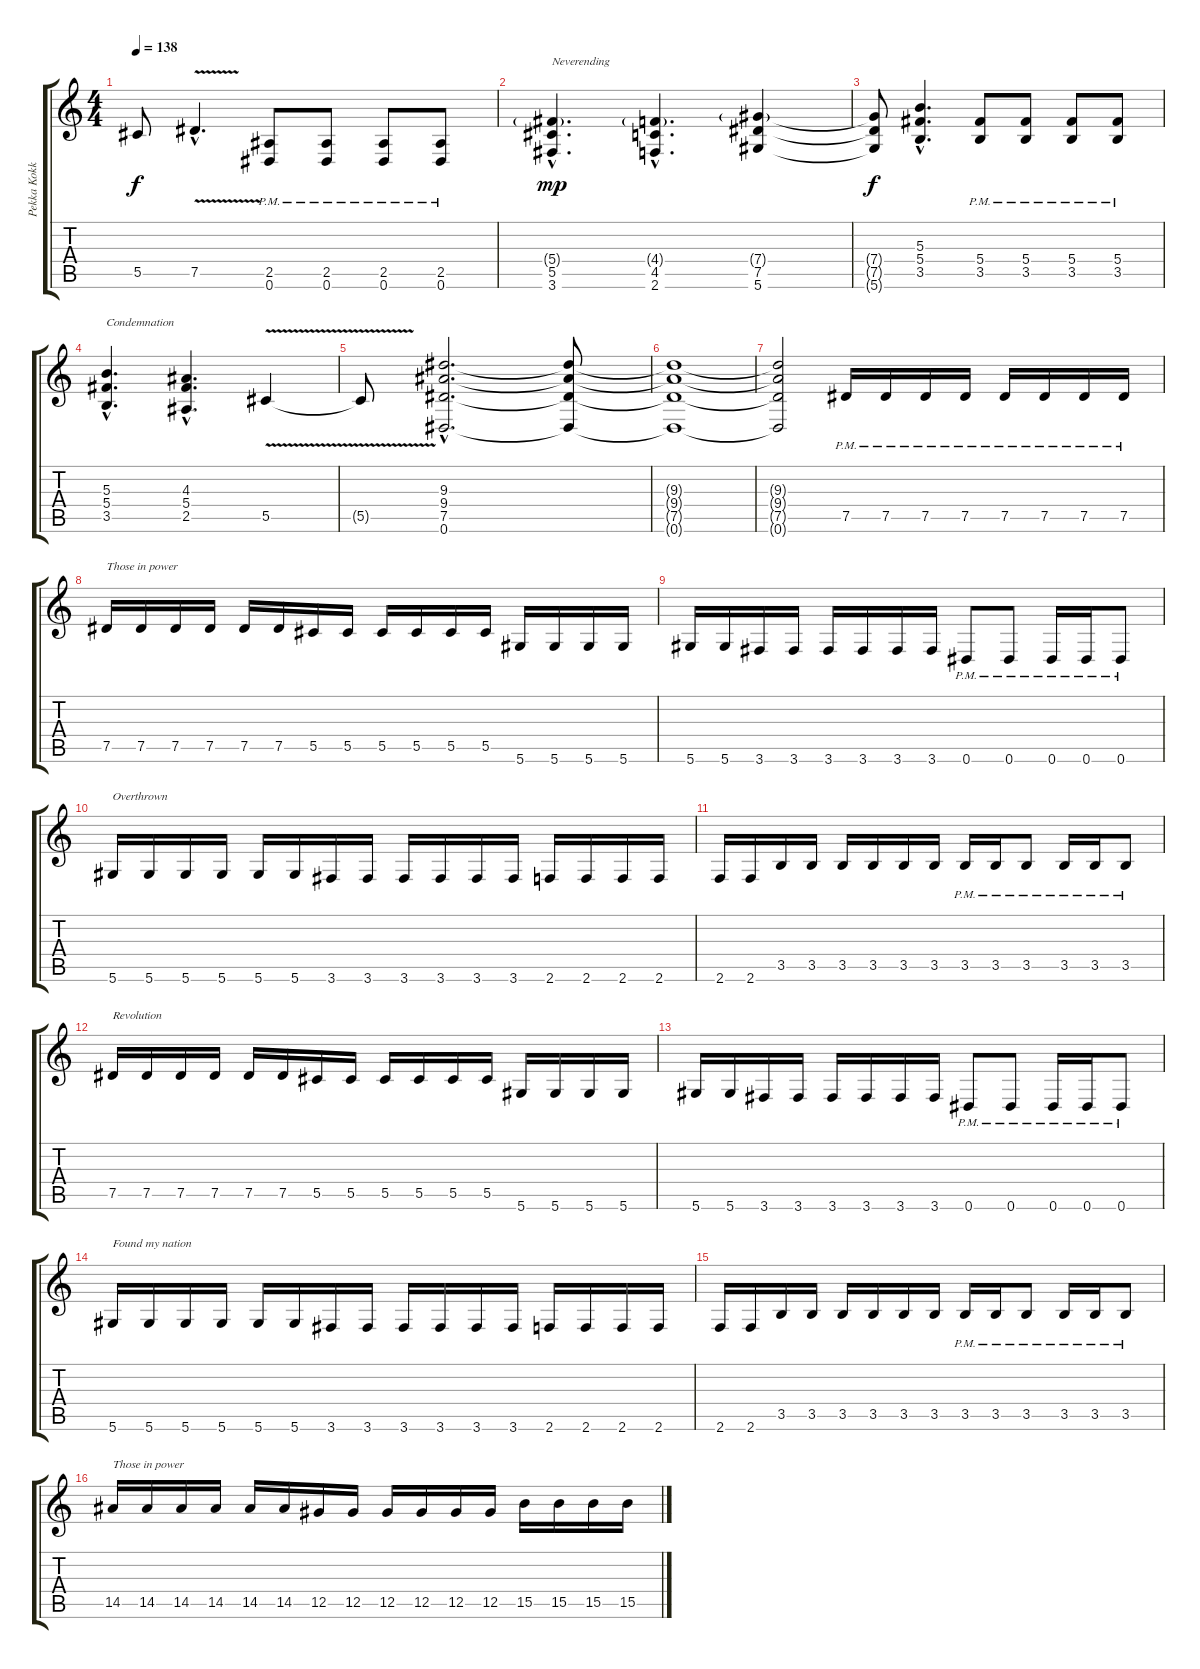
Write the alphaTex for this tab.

\track ("Pekka Kokko" "Pekka Kokk") {instrument distortionguitar}
\staff {score tabs}
\tuning (Eb4 Bb3 Gb3 Db3 Ab2 Eb2) {hide}
\ts (4 4)
\tempo 138
\clef g2
\ks c
5.5{t}.8{dy f} 7.5{v hac}.4{d} (2.5{pm} 0.6{pm}).8 (2.5{pm} 0.6{pm}).8 (2.5{pm} 0.6{pm}).8 (2.5{pm} 0.6{pm}).8 |
(5.4{g hac} 5.5{hac} 3.6{hac}).4{d txt "Neverending" dy mp} (4.4{g hac} 4.5{hac} 2.6{hac}).4{d} (7.4{g} 7.5 5.6).4 |
(7.4{t} 7.5{t} 5.6{t}).8{dy f} (5.3{hac} 5.4{hac} 3.5{hac}).4{d} (5.4{pm} 3.5{pm}).8 (5.4{pm} 3.5{pm}).8 (5.4{pm} 3.5{pm}).8 (5.4{pm} 3.5{pm}).8 |
(5.3{hac} 5.4{hac} 3.5{hac}).4{d txt "Condemnation"} (4.3{hac} 5.4{hac} 2.5{hac}).4{d} 5.5{v}.4 |
5.5{t}.8 (9.3{hac} 9.4{hac} 7.5{hac} 0.6{hac}).2{d} (9.3{t} 9.4{t} 7.5{t} 0.6{t}).8 |
(9.3{t} 9.4{t} 7.5{t} 0.6{t}).1 |
(9.3{t} 9.4{t} 7.5{t} 0.6{t}).2 7.5{pm}.16 7.5{pm}.16 7.5{pm}.16 7.5{pm}.16 7.5{pm}.16 7.5{pm}.16 7.5{pm}.16 7.5{pm}.16 |
7.5.16{txt "Those in power"} 7.5.16 7.5.16 7.5.16 7.5.16 7.5.16 5.5.16 5.5.16 5.5.16 5.5.16 5.5.16 5.5.16 5.6.16 5.6.16 5.6.16 5.6.16 |
5.6.16 5.6.16 3.6.16 3.6.16 3.6.16 3.6.16 3.6.16 3.6.16 0.6{pm}.8 0.6{pm}.8 0.6{pm}.16 0.6{pm}.16 0.6{pm}.8 |
5.6.16{txt "Overthrown"} 5.6.16 5.6.16 5.6.16 5.6.16 5.6.16 3.6.16 3.6.16 3.6.16 3.6.16 3.6.16 3.6.16 2.6.16 2.6.16 2.6.16 2.6.16 |
2.6.16 2.6.16 3.5.16 3.5.16 3.5.16 3.5.16 3.5.16 3.5.16 3.5{pm}.16 3.5{pm}.16 3.5{pm}.8 3.5{pm}.16 3.5{pm}.16 3.5{pm}.8 |
7.5.16{txt "Revolution"} 7.5.16 7.5.16 7.5.16 7.5.16 7.5.16 5.5.16 5.5.16 5.5.16 5.5.16 5.5.16 5.5.16 5.6.16 5.6.16 5.6.16 5.6.16 |
5.6.16 5.6.16 3.6.16 3.6.16 3.6.16 3.6.16 3.6.16 3.6.16 0.6{pm}.8 0.6{pm}.8 0.6{pm}.16 0.6{pm}.16 0.6{pm}.8 |
5.6.16{txt "Found my nation"} 5.6.16 5.6.16 5.6.16 5.6.16 5.6.16 3.6.16 3.6.16 3.6.16 3.6.16 3.6.16 3.6.16 2.6.16 2.6.16 2.6.16 2.6.16 |
2.6.16 2.6.16 3.5.16 3.5.16 3.5.16 3.5.16 3.5.16 3.5.16 3.5{pm}.16 3.5{pm}.16 3.5{pm}.8 3.5{pm}.16 3.5{pm}.16 3.5{pm}.8 |
14.5.16{txt "Those in power"} 14.5.16 14.5.16 14.5.16 14.5.16 14.5.16 12.5.16 12.5.16 12.5.16 12.5.16 12.5.16 12.5.16 15.5.16 15.5.16 15.5.16 15.5.16
